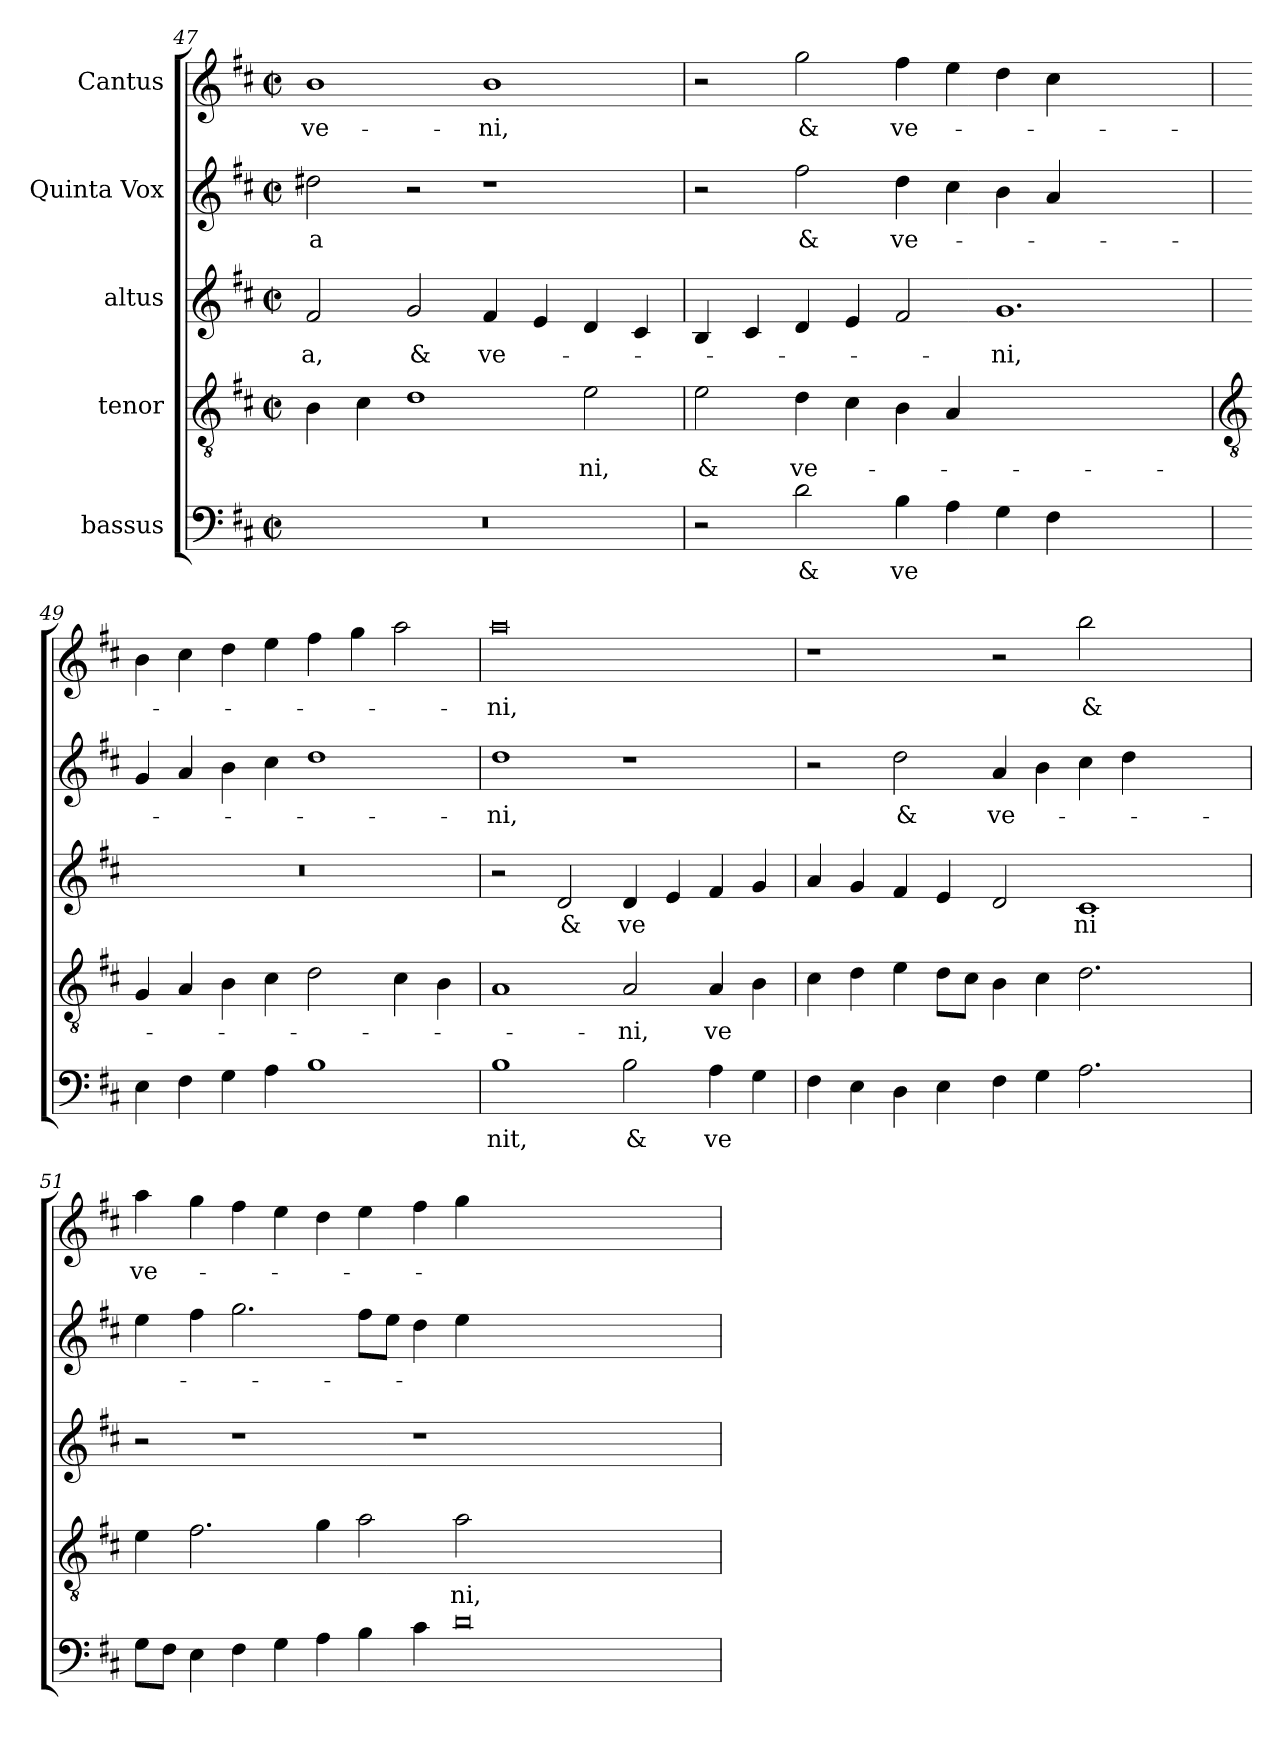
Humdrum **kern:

**kern	**text	**kern	**text	**kern	**text	**kern	**text	**kern	**text
*part5	*part5	*part4	*part4	*part3	*part3	*part2	*part2	*part1	*part1
*staff5	*staff5	*staff4	*staff4	*staff3	*staff3	*staff2	*staff2	*staff1	*staff1
*I"bassus	*	*I"tenor	*	*I"altus	*	*I"Quinta Vox	*	*I"Cantus	*
*clefF4	*	*clefGv2	*	*clefG2	*	*clefG2	*	*clefG2	*
*ITrd1c2	*	*ITrd1c2	*	*ITrd1c2	*	*ITrd1c2	*	*ITrd1c2	*
*k[]	*	*k[]	*	*k[]	*	*k[]	*	*k[]	*
*C:	*	*C:	*	*C:	*	*C:	*	*C:	*
*M4/2	*	*M4/2	*	*M4/2	*	*M4/2	*	*M4/2	*
*met(c|)	*	*met(c|)	*	*met(c|)	*	*met(c|)	*	*met(c|)	*
=47	=47	=47	=47	=47	=47	=47	=47	=47	=47
!	!	!	!	!	!LO:LY:b	!	!LO:LY:b	!	!LO:LY:b
0r	.	4A	.	2e	-a,	2cc#X	-a	1a	ve-
.	.	4B	.	.	.	.	.	.	.
!	!	!	!	!	!LO:LY:b	!	!	!	!
.	.	1c	.	2f	&	2r	.	.	.
!	!	!	!	!	!LO:LY:b	!	!	!	!LO:LY:b
.	.	.	.	4e	ve-	1r	.	1a	-ni,
.	.	.	.	4d	.	.	.	.	.
!	!	!	!LO:LY:b	!	!	!	!	!	!
.	.	2d	ni,	4c	.	.	.	.	.
.	.	.	.	4B	.	.	.	.	.
=48	=48	=48	=48	=48	=48	=48	=48	=48	=48
!	!	!	!LO:LY:b	!	!	!	!	!	!
2r	.	2d	&	4A	.	2r	.	2r	.
.	.	.	.	4B	.	.	.	.	.
!	!LO:LY:b	!	!LO:LY:b	!	!	!	!LO:LY:b	!	!LO:LY:b
2c	&	4c	ve-	4c	.	2ee	&	2ff	&
.	.	4B	.	4d	.	.	.	.	.
!	!LO:LY:b	!	!	!	!	!	!LO:LY:b	!	!LO:LY:b
4A	ve	4A	.	2e	.	4cc	ve-	4ee	ve-
4G	.	4G	.	.	.	4b	.	4dd	.
!	!	!	!	!	!LO:LY:b	!	!	!	!
4F	.	1.ryy	.	1.f	-ni,	4a	.	4cc	.
4E	.	.	.	.	.	4g	.	4b	.
1ryy	.	.	.	.	.	1ryy	.	1ryy	.
!!LO:LB:g=z
=49	=49	=49	=49	=49	=49	=49	=49	=49	=49
*	*	*clefGv2	*	*	*	*	*	*	*
4D	.	4F	.	0r	.	4f	.	4a	.
4E	.	4G	.	.	.	4g	.	4b	.
4F	.	4A	.	.	.	4a	.	4cc	.
4G	.	4B	.	.	.	4b	.	4dd	.
1A	.	2c	.	.	.	1cc	.	4ee	.
.	.	.	.	.	.	.	.	4ff	.
.	.	4B	.	.	.	.	.	2gg	.
.	.	4A	.	.	.	.	.	.	.
!!LO:LB:g=z
=50	=50	=50	=50	=50	=50	=50	=50	=50	=50
!	!LO:LY:b	!	!	!	!	!	!LO:LY:b	!	!LO:LY:b
1A	nit,	1G	.	2r	.	1cc	-ni,	0gg	-ni,
!	!	!	!	!	!LO:LY:b	!	!	!	!
.	.	.	.	2c	&	.	.	.	.
!	!LO:LY:b	!	!LO:LY:b	!	!LO:LY:b	!	!	!	!
2A	&	2G	-ni,	4c	ve	1r	.	.	.
.	.	.	.	4d	.	.	.	.	.
!	!LO:LY:b	!	!LO:LY:b	!	!	!	!	!	!
4G	ve	4G	ve	4e	.	.	.	.	.
4F	.	4A	.	4f	.	.	.	.	.
=50A	=50A	=50A	=50A	=50A	=50A	=50A	=50A	=50A	=50A
4E	.	4B	.	4g	.	2r	.	1r	.
4D	.	4c	.	4f	.	.	.	.	.
!	!	!	!	!	!	!	!LO:LY:b	!	!
4C	.	4d	.	4e	.	2cc	&	.	.
4D	.	8cL	.	4d	.	.	.	.	.
.	.	8BJ	.	.	.	.	.	.	.
!	!	!	!	!	!	!	!LO:LY:b	!	!
4E	.	4A	.	2c	.	4g	ve-	2r	.
4F	.	4B	.	.	.	4a	.	.	.
!	!	!	!	!	!LO:LY:b	!	!	!	!LO:LY:b
2.G	.	2.c	.	1B	ni	4b	.	2aa	&
.	.	.	.	.	.	4cc	.	.	.
.	.	.	.	.	.	2ryy	.	2ryy	.
4ryy	.	4ryy	.	.	.	.	.	.	.
=51A	=51A	=51A	=51A	=51A	=51A	=51A	=51A	=51A	=51A
!	!	!	!	!	!	!	!	!	!LO:LY:b
8FL	.	4d	.	2r	.	4dd	.	4gg	ve-
8EJ	.	.	.	.	.	.	.	.	.
4D	.	2.e	.	.	.	4ee	.	4ff	.
4E	.	.	.	1r	.	2.ff	.	4ee	.
4F	.	.	.	.	.	.	.	4dd	.
4G	.	4f	.	.	.	.	.	4cc	.
4A	.	2g	.	.	.	8eeL	.	4dd	.
.	.	.	.	.	.	8ddJ	.	.	.
4B	.	.	.	1r	.	4cc	.	4ee	.
!	!	!	!LO:LY:b	!	!	!	!	!	!
0c	.	2g	ni,	.	.	4dd	.	4ff	.
.	.	.	.	.	.	1..ryy	.	1..ryy	.
.	.	1.ryy	.	.	.	.	.	.	.
.	.	.	.	1ryy	.	.	.	.	.
.	.	.	.	4ryy	.	.	.	.	.
=	=	=	=	=	=	=	=	=	=
*-	*-	*-	*-	*-	*-	*-	*-	*-	*-
